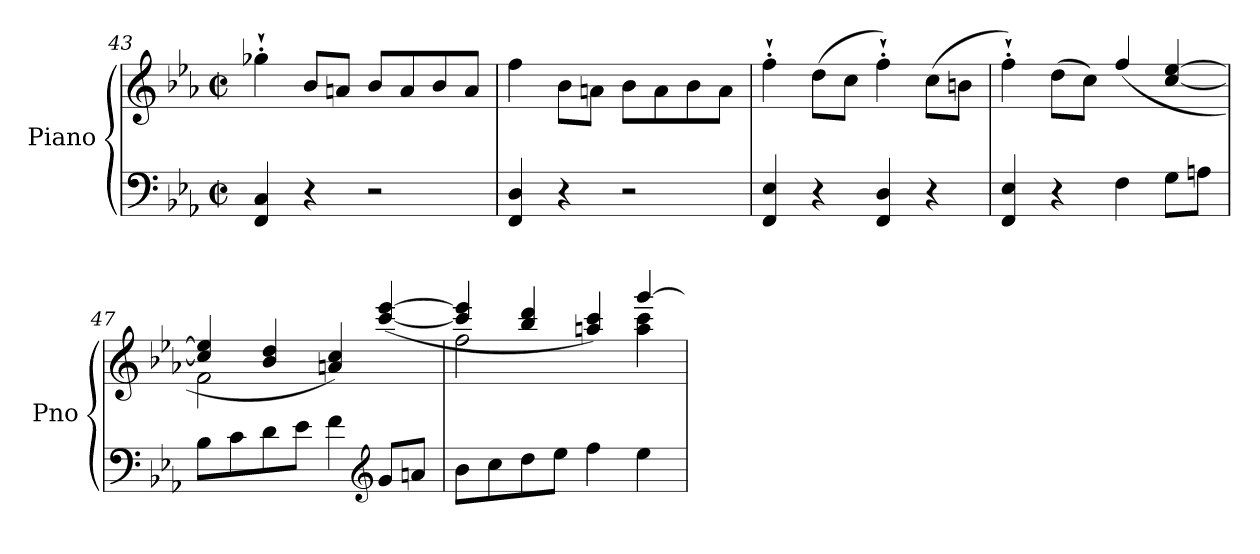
**kern	**kern
*part1	*part1
*staff2	*staff1
*I"Piano	*
*I'Pno	*
*clefF4	*clefG2
*k[b-e-a-]	*k[b-e-a-]
*E-:	*E-:
*M2/2	*M2/2
*met(c|)	*met(c|)
=43	=43
4FF/ 4C/	4gg-X'`\
4r	8b-/L
.	8an/J
2r	8b-/L
.	8a/
.	8b-/
.	8a/J
!!LO:LB:g=z
=44	=44
4FF/ 4D/	4ff\
4r	8b-\L
.	8an\J
2r	8b-\L
.	8a\
.	8b-\
.	8a\J
=45	=45
4FF/ 4E-/	4ff'`\
4r	(>8dd\L
.	8cc\J
4FF/ 4D/	4ff'`\)
4r	(>8cc\L
.	8bn\J
=46	=46
4FF/ 4E-/	4ff'`\)
4r	(>8dd\L
.	8cc\J)
4F\	(<4ff/
8G\L	[4cc/ [4ee-/
8An\J	.
=47	=47
*	*^
8B-\L	4cc/] 4ee-/]	2f\
8c\	.	.
8d\	4b-/ 4dd/	.
8e-\J	.	.
4f\	4an/ 4cc/)	2ryy
*clefG2	*	*
8g/L	(>[4ccc/ [4eee-/	.
8an/J	.	.
=48	=48	=48
8b-\L	4ccc/] 4eee-/]	2ff\
8cc\	.	.
8dd\	4bb-/ 4ddd/	.
8ee-\J	.	.
4ff\	4aan/ 4ccc/)	4ryy
4ee-\	[4ggg/	4aa\ 4ccc\
*	*v	*v
=	=
*-	*-
